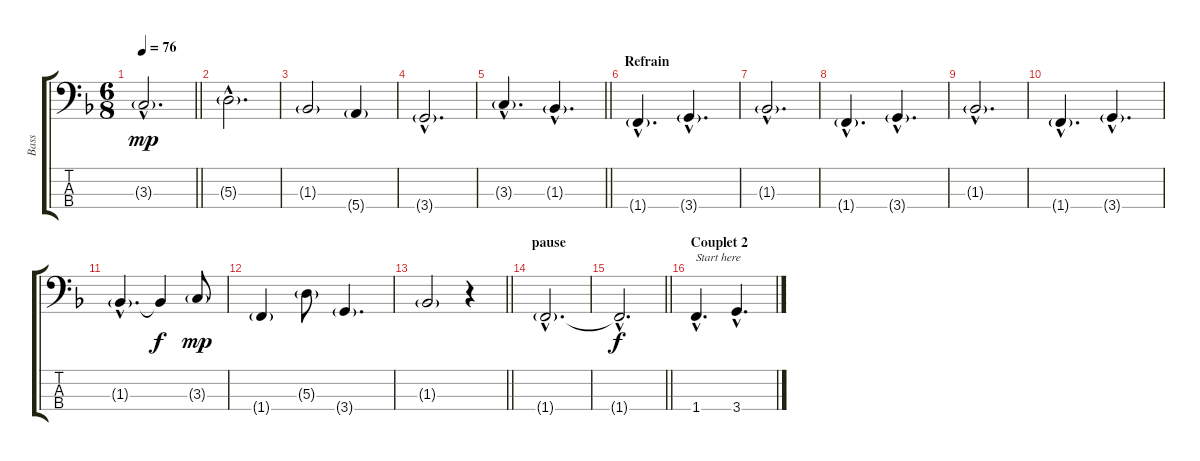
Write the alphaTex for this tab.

\track ("Bass" "Bass") {instrument electricbassfinger}
\staff {score tabs}
\tuning (G2 D2 A1 E1) {hide}
\ts (6 8)
\tempo 76
\clef f4
\barLineRight lightlight
\ks f
3.3{g hac}.2{d dy mp} |
5.3{g hac}.2{d} |
1.3{g}.2 5.4{g}.4 |
3.4{g hac}.2{d} |
\barLineRight lightlight
3.3{g hac}.4{d} 1.3{g hac}.4{d} |
\section ("" "Refrain")
1.4{g hac}.4{d} 3.4{g hac}.4{d} |
1.3{g hac}.2{d} |
1.4{g hac}.4{d} 3.4{g hac}.4{d} |
1.3{g hac}.2{d} |
1.4{g hac}.4{d} 3.4{g hac}.4{d} |
1.3{g hac}.4{d} 1.3{t}.4{dy f} 3.3{g}.8{dy mp} |
1.4{g}.4 5.3{g}.8 3.4{g}.4{d} |
\barLineRight lightlight
1.3{g}.2 r.4 |
\section ("" "pause")
1.4{g hac}.2{d} |
\barLineRight lightlight
1.4{hac t}.2{d dy f} |
\section ("" "Couplet 2")
1.4{hac}.4{d txt "Start here"} 3.4{hac}.4{d}
